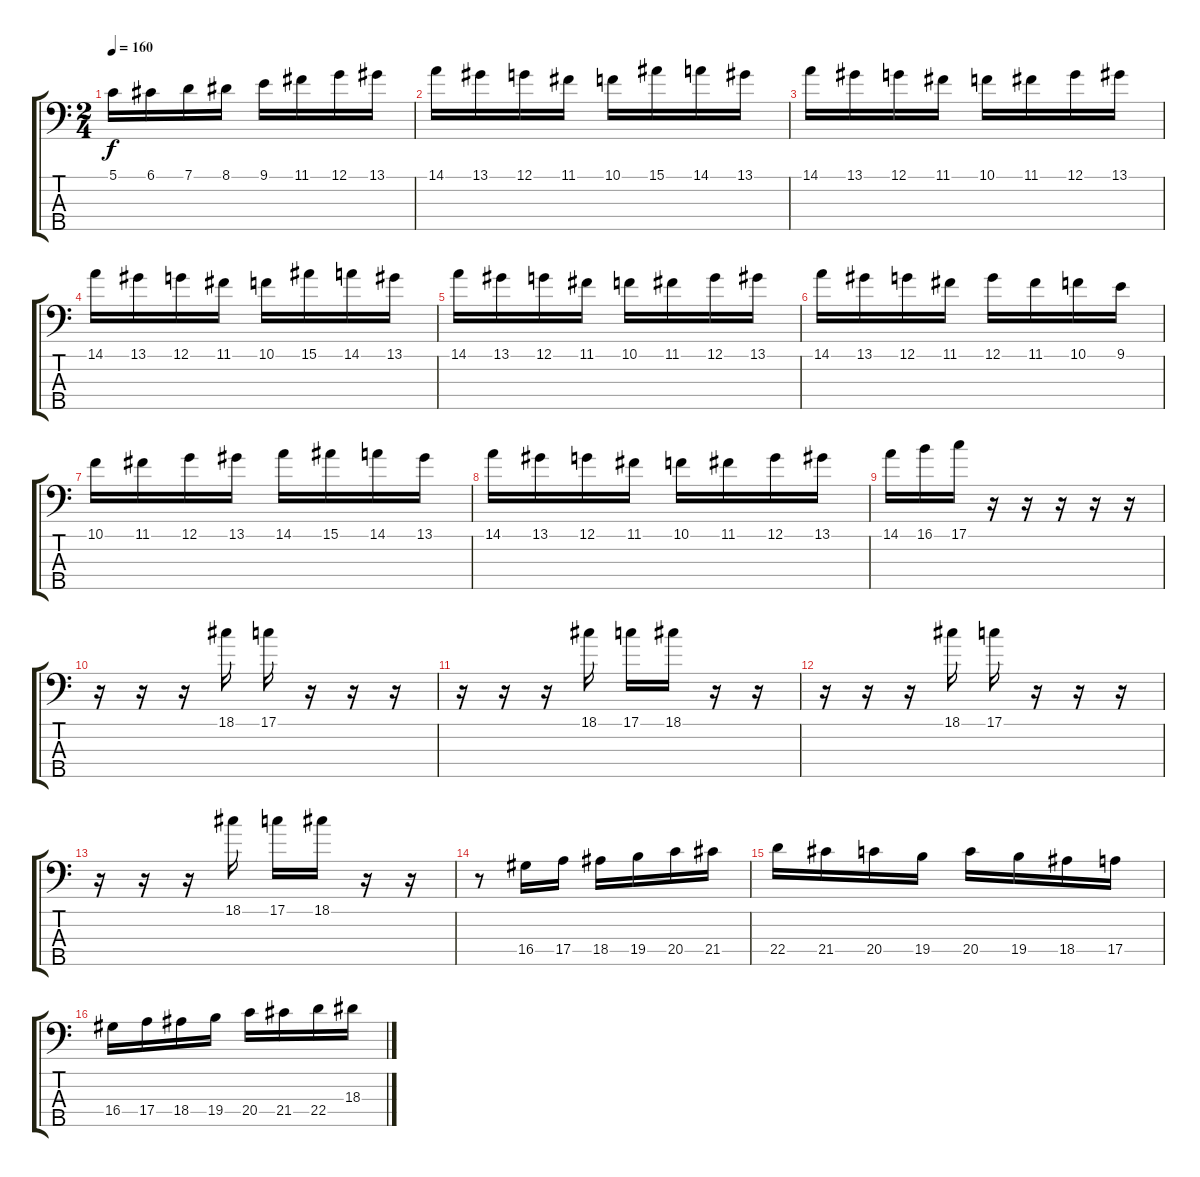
\track "" {instrument electricbassfinger}
\staff {score tabs}
\tuning (G2 D2 A1 E1 B0) {hide}
\ts (2 4)
\tempo 160
\clef f4
\ks c
5.1.16{dy f} 6.1.16 7.1.16 8.1.16 9.1.16 11.1.16 12.1.16 13.1.16 |
14.1.16 13.1.16 12.1.16 11.1.16 10.1.16 15.1.16 14.1.16 13.1.16 |
14.1.16 13.1.16 12.1.16 11.1.16 10.1.16 11.1.16 12.1.16 13.1.16 |
14.1.16 13.1.16 12.1.16 11.1.16 10.1.16 15.1.16 14.1.16 13.1.16 |
14.1.16 13.1.16 12.1.16 11.1.16 10.1.16 11.1.16 12.1.16 13.1.16 |
14.1.16 13.1.16 12.1.16 11.1.16 12.1.16 11.1.16 10.1.16 9.1.16 |
10.1.16 11.1.16 12.1.16 13.1.16 14.1.16 15.1.16 14.1.16 13.1.16 |
14.1.16 13.1.16 12.1.16 11.1.16 10.1.16 11.1.16 12.1.16 13.1.16 |
14.1.16 16.1.16 17.1.16 r.16 r.16 r.16 r.16 r.16 |
r.16 r.16 r.16 18.1.16 17.1.16 r.16 r.16 r.16 |
r.16 r.16 r.16 18.1.16 17.1.16 18.1.16 r.16 r.16 |
r.16 r.16 r.16 18.1.16 17.1.16 r.16 r.16 r.16 |
r.16 r.16 r.16 18.1.16 17.1.16 18.1.16 r.16 r.16 |
r.8 16.4.16 17.4.16 18.4.16 19.4.16 20.4.16 21.4.16 |
22.4.16 21.4.16 20.4.16 19.4.16 20.4.16 19.4.16 18.4.16 17.4.16 |
16.4.16 17.4.16 18.4.16 19.4.16 20.4.16 21.4.16 22.4.16 18.3.16
